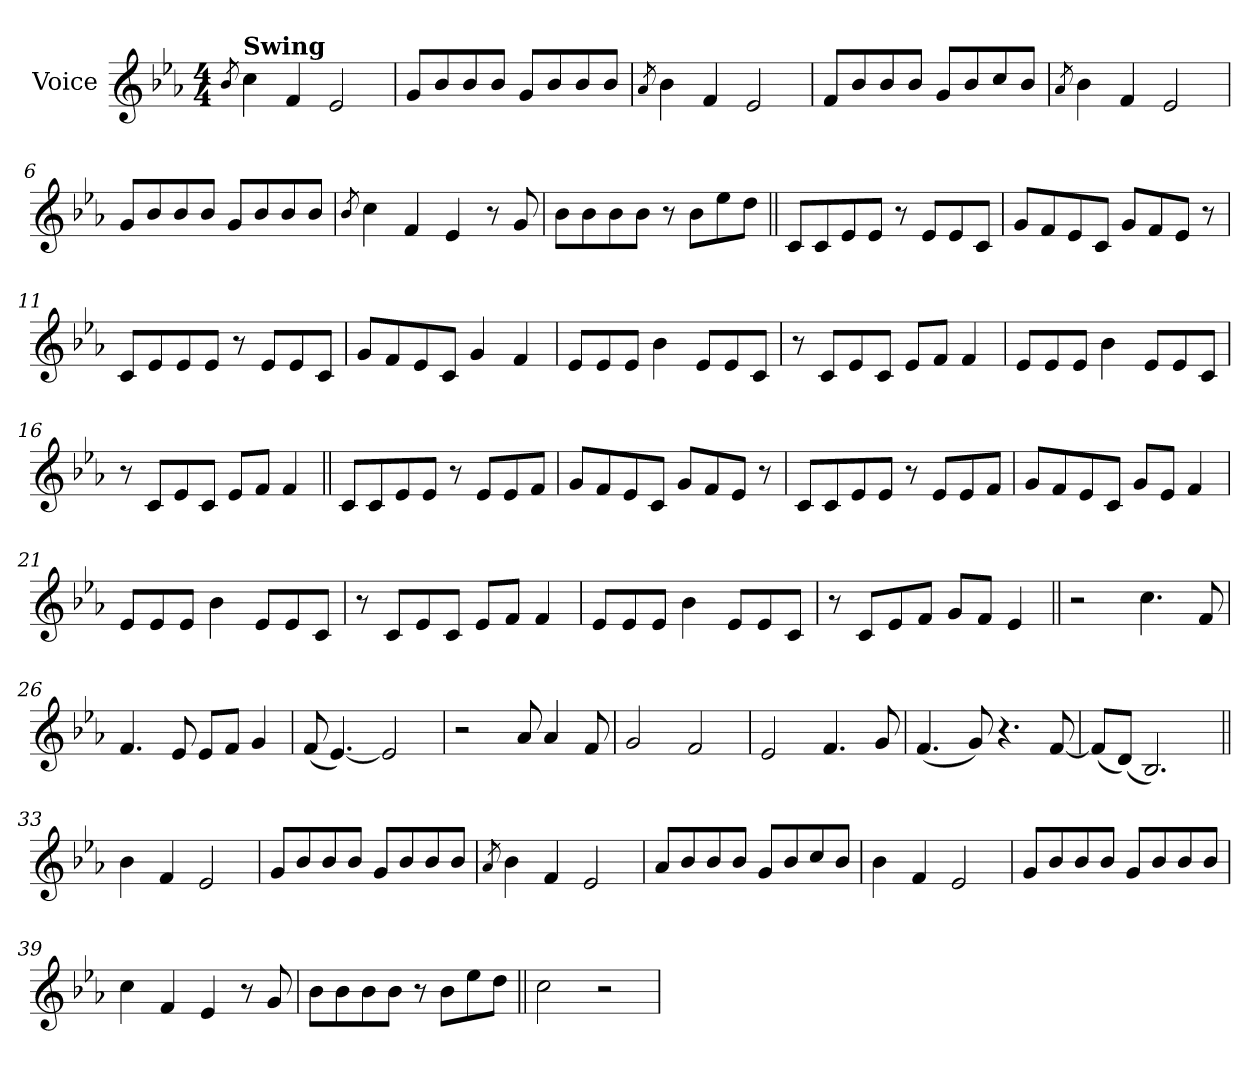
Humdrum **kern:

**kern
*part1
*staff1
*I"Voice
*I'Vc.
*clefG2
*k[b-e-a-]
*M4/4
*MM160
=1
8qb-
!LO:TX:B:t=Swing
4cc!
4f!
2e-!
=2
8g!L
8b-!
8b-!
8b-!J
8g!L
8b-!
8b-!
8b-!J
=3
8qa-
4b-!
4f!
2e-!
=4
8f!L
8b-!
8b-!
8b-!J
8g!L
8b-!
8cc!
8b-!J
=5
8qa-
4b-!
4f!
2e-!
=6
8g!L
8b-!
8b-!
8b-!J
8g!L
8b-!
8b-!
8b-!J
=7
8qb-
4cc!
4f!
4e-!
8r
8g!
=8
8b-!L
8b-!
8b-!
8b-!J
8r
8b-!L
8ee-!
8dd!J
=9||
8cL
8c
8e-
8e-J
8r
8e-L
8e-
8cJ
=10
8gL
8f
8e-
8cJ
8gL
8f
8e-J
8r
=11
8cL
8e-
8e-
8e-J
8r
8e-L
8e-
8cJ
=12
8gL
8f
8e-
8cJ
4g
4f
=13
8e-L
8e-
8e-J
4b-
8e-L
8e-
8cJ
=14
8r
8cL
8e-
8cJ
8e-L
8fJ
4f
=15
8e-L
8e-
8e-J
4b-
8e-L
8e-
8cJ
=16
8r
8cL
8e-
8cJ
8e-L
8fJ
4f
=17||
8cL
8c
8e-
8e-J
8r
8e-L
8e-
8fJ
=18
8gL
8f
8e-
8cJ
8gL
8f
8e-J
8r
=19
8cL
8c
8e-
8e-J
8r
8e-L
8e-
8fJ
=20
8gL
8f
8e-
8cJ
8gL
8e-J
4f
=21
8e-L
8e-
8e-J
4b-
8e-L
8e-
8cJ
=22
8r
8cL
8e-
8cJ
8e-L
8fJ
4f
=23
8e-L
8e-
8e-J
4b-
8e-L
8e-
8cJ
=24
8r
8cL
8e-
8fJ
8gL
8fJ
4e-
=25||
2r
4.cc
8f
=26
4.f
8e-
8e-L
8fJ
4g
=27
(<8f
[4.e-)
2e-]
=28
2r
8a-
4a-
8f
=29
2g
2f
=30
2e-
4.f
8g
=31
(<4.f
8g)
4.r
[8f
=32
(<8fL]
(<8dJ)
2.B-)
=33||
4b-
4f
2e-
=34
8gL
8b-
8b-
8b-J
8gL
8b-
8b-
8b-J
=35
8qa-
4b-
4f
2e-
=36
8a-L
8b-
8b-
8b-J
8gL
8b-
8cc
8b-J
=37
4b-
4f
2e-
=38
8gL
8b-
8b-
8b-J
8gL
8b-
8b-
8b-J
=39
4cc
4f
4e-
8r
8g
=40
8b-L
8b-
8b-
8b-J
8r
8b-L
8ee-
8ddJ
=41||
2cc
2r
=
*-
